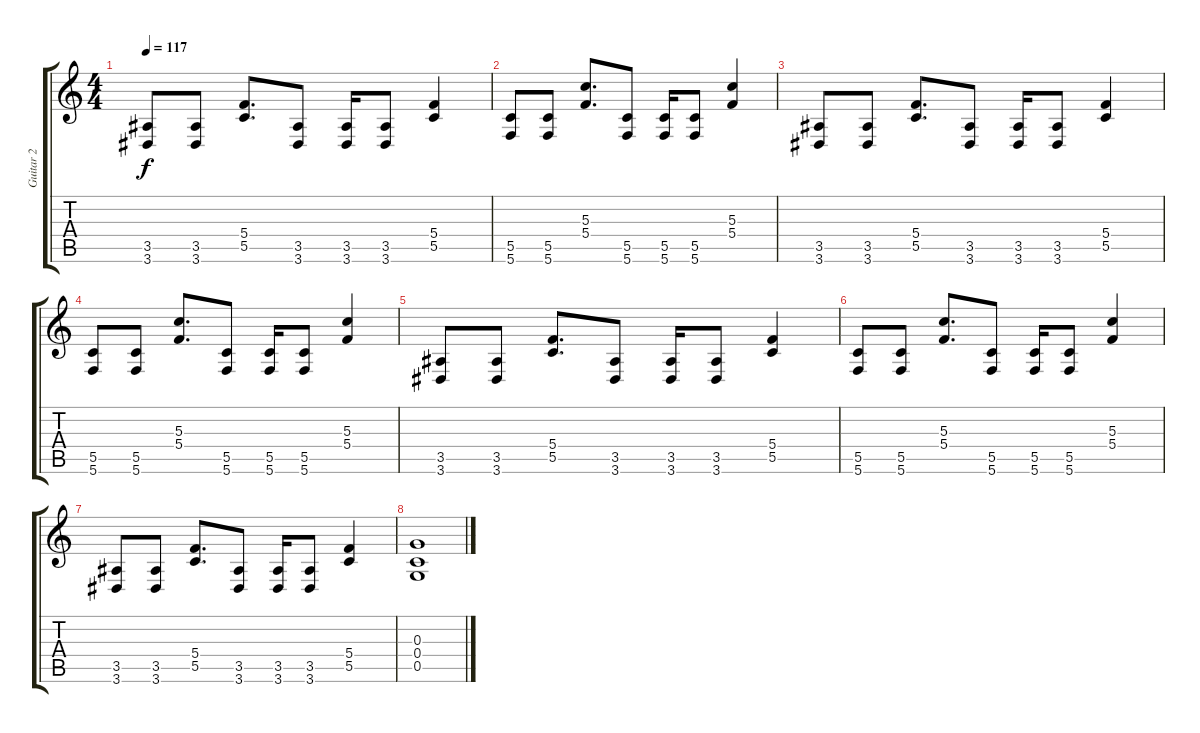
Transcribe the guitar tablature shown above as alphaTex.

\track ("Guitar 2" "Guitar 2") {instrument overdrivenguitar}
\staff {score tabs}
\tuning (E4 C4 G3 C3 G2 C2) {hide}
\ts (4 4)
\tempo 117
\clef g2
\ks c
(3.5 3.6).8{dy f} (3.5 3.6).8 (5.4 5.5).8{d} (3.5 3.6).8 (3.5 3.6).16 (3.5 3.6).8 (5.4 5.5).4 |
(5.5 5.6).8 (5.5 5.6).8 (5.3 5.4).8{d} (5.5 5.6).8 (5.5 5.6).16 (5.5 5.6).8 (5.3 5.4).4 |
(3.5 3.6).8 (3.5 3.6).8 (5.4 5.5).8{d} (3.5 3.6).8 (3.5 3.6).16 (3.5 3.6).8 (5.4 5.5).4 |
(5.5 5.6).8 (5.5 5.6).8 (5.3 5.4).8{d} (5.5 5.6).8 (5.5 5.6).16 (5.5 5.6).8 (5.3 5.4).4 |
(3.5 3.6).8 (3.5 3.6).8 (5.4 5.5).8{d} (3.5 3.6).8 (3.5 3.6).16 (3.5 3.6).8 (5.4 5.5).4 |
(5.5 5.6).8 (5.5 5.6).8 (5.3 5.4).8{d} (5.5 5.6).8 (5.5 5.6).16 (5.5 5.6).8 (5.3 5.4).4 |
(3.5 3.6).8 (3.5 3.6).8 (5.4 5.5).8{d} (3.5 3.6).8 (3.5 3.6).16 (3.5 3.6).8 (5.4 5.5).4 |
(0.3 0.4 0.5).1
